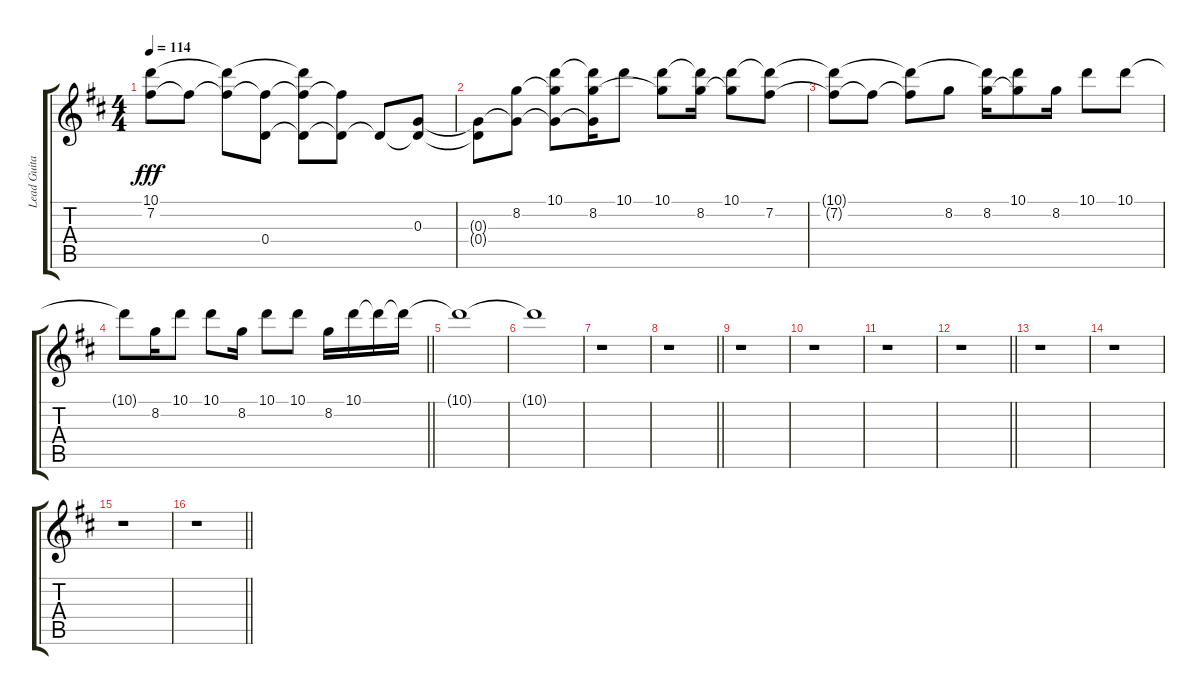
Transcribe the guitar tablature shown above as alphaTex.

\track ("Lead Guitar" "Lead Guita") {instrument overdrivenguitar}
\staff {score tabs}
\tuning (E4 B3 G3 D3 A2 E2) {hide}
\ts (4 4)
\tempo 114
\clef g2
\ks d
(10.1{t} 7.2{t}).8{dy fff} 7.2{t}.8 (10.1{t} 7.2{t}).8 (7.2{t} 0.4).8 (10.1{t} 7.2{t} 0.4{t}).8 (7.2{t} 0.4{t}).8 0.4{t}.8 (0.3 0.4{t}).8 |
(0.3{t} 0.4{t}).8 (8.2 0.3{t}).8 (10.1 8.2{t} 0.3{t}).8 (10.1{t} 8.2 0.3{t}).16 10.1.8 (10.1 8.2{t}).8 (10.1{t} 8.2).16 (10.1 8.2{t}).8 (10.1{t} 7.2).8 |
(10.1{t} 7.2{t}).8 7.2{t}.8 (10.1{t} 7.2{t}).8 8.2.8 (10.1{t} 8.2).16 (10.1 8.2{t}).8 8.2.16 10.1.8 10.1.8 |
\barLineRight lightlight
10.1{t}.8 8.2.16 10.1.8 10.1.8 8.2.16 10.1.8 10.1.8 8.2.16 10.1.16 10.1{t}.16 10.1{t}.16 |
10.1{t}.1 |
10.1{t}.1 |
r.1 |
\barLineRight lightlight
r.1 |
r.1 |
r.1 |
r.1 |
\barLineRight lightlight
r.1 |
r.1 |
r.1 |
r.1 |
\barLineRight lightlight
r.1
